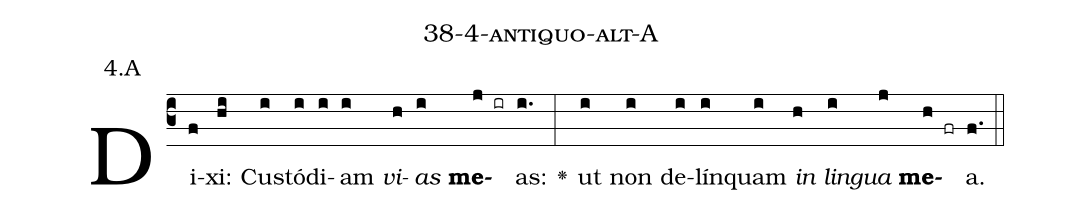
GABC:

name: 38-4-antiquo-alt-A;
annotation: 4.A;
%%
(c3)Di(f)xi:(hi) Cus(i)tó(i)di(i)am(i) <i>vi</i>(h)<i>as</i>(i) <b>me</b>(j ir)as:(i.) <v>\greheightstar</v>(:) ut(i) non(i) de(i)lín(i)quam(i) <i>in</i>(h) <i>lin</i>(i)<i>gua</i>(j) <b>me</b>(h fr)a.(f.) (::)


%E(i) u(h) o(i) u(j) a(h) e.(f.) (::)
